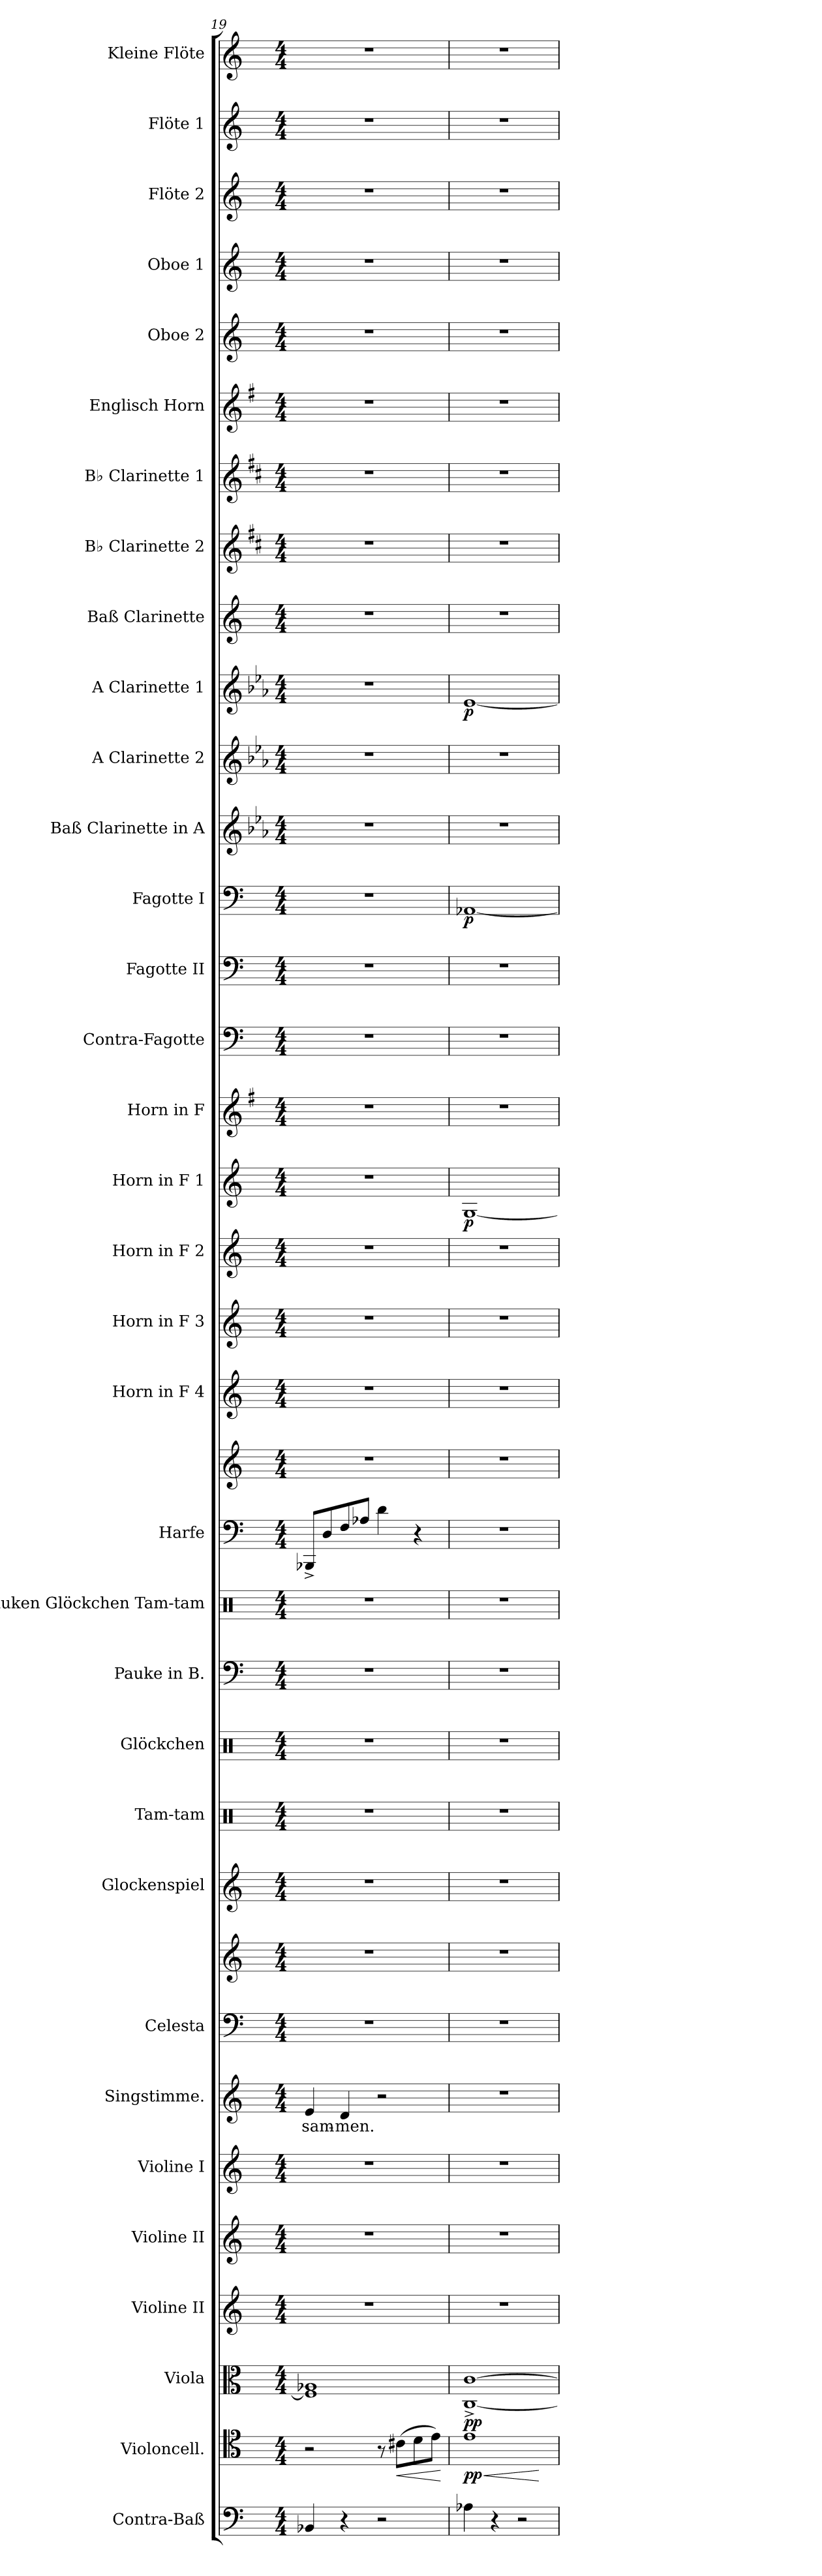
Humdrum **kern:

**kern	**kern	**dynam	**kern	**dynam	**kern	**kern	**kern	**kern	**text	**kern	**kern	**kern	**kern	**kern	**kern	**kern	**kern	**kern	**kern	**kern	**kern	**kern	**dynam	**kern	**kern	**kern	**kern	**dynam	**kern	**kern	**kern	**dynam	**kern	**kern	**kern	**kern	**kern	**kern	**kern	**kern	**kern
*part34	*part33	*part33	*part32	*part32	*part31	*part30	*part29	*part28	*part28	*part27	*part27	*part26	*part25	*part24	*part23	*part22	*part21	*part21	*part20	*part19	*part18	*part17	*part17	*part16	*part15	*part14	*part13	*part13	*part12	*part11	*part10	*part10	*part9	*part8	*part7	*part6	*part5	*part4	*part3	*part2	*part1
*staff36	*staff35	*staff35	*staff34	*staff34	*staff33	*staff32	*staff31	*staff30	*staff30	*staff29	*staff28	*staff27	*staff26	*staff25	*staff24	*staff23	*staff22	*staff21	*staff20	*staff19	*staff18	*staff17	*staff17	*staff16	*staff15	*staff14	*staff13	*staff13	*staff12	*staff11	*staff10	*staff10	*staff9	*staff8	*staff7	*staff6	*staff5	*staff4	*staff3	*staff2	*staff1
*I"Contra-Baß	*I"Violoncell.	*	*I"Viola	*	*I"Violine II	*I"Violine II	*I"Violine I	*I"Singstimme.	*	*I"Celesta	*	*I"Glockenspiel	*I"Tam-tam	*I"Glöckchen	*I"Pauke in B.	*I"Pauken  Glöckchen Tam-tam	*I"Harfe	*	*I"Horn in F 4	*I"Horn in F 3	*I"Horn in F 2	*I"Horn in F 1	*	*I"Horn in F	*I"Contra-Fagotte	*I"Fagotte II	*I"Fagotte I	*	*I"Baß Clarinette in A	*I"A Clarinette 2	*I"A Clarinette 1	*	*I"Baß Clarinette	*I"B♭ Clarinette 2	*I"B♭ Clarinette 1	*I"Englisch Horn	*I"Oboe 2	*I"Oboe 1	*I"Flöte 2	*I"Flöte 1	*I"Kleine Flöte
*I'C.-B.	*I'Vc.	*	*I'Vla.	*	*I'Vln. II	*I'Vln. II	*I'Vln. I	*I'Sgst.	*	*I'Cel.	*	*I'Glk.	*I'Tam-tam	*I'Gl.	*I'Pauke	*I'Tam-tam	*I'Hfe.	*	*I'Hn. 4	*I'Hn. 3	*I'Hn. 2	*I'Hn. 1	*	*	*I'C.-Fg.	*I'Fg. II	*I'Fg. I	*	*	*I'A Cl. 2	*I'A Cl. 1	*	*I'B. Cl.	*I'B♭ Cl. 2	*I'B♭ Cl. 1	*I'E. H.	*I'Ob. 2	*I'Ob. 1	*I'Fl. 2	*I'Fl. 1	*I'Kl. Fl.
!!LO:PB:g=z
*clefF4	*clefC4	*	*clefC3	*	*clefG2	*clefG2	*clefG2	*clefG2	*	*clefF4	*clefG2	*clefG2	*clefX	*clefX	*clefF4	*clefX	*clefF4	*clefG2	*clefG2	*clefG2	*clefG2	*clefG2	*	*clefG2	*clefF4	*clefF4	*clefF4	*	*clefG2	*clefG2	*clefG2	*	*clefG2	*clefG2	*clefG2	*clefG2	*clefG2	*clefG2	*clefG2	*clefG2	*clefG2
*ITrd7c12	*	*	*	*	*	*	*	*	*	*ITrd-7c-12	*ITrd-7c-12	*ITrd-14c-24	*	*	*	*	*	*	*ITrd4c7	*ITrd4c7	*ITrd4c7	*ITrd4c7	*	*ITrd4c7	*ITrd7c12	*	*	*	*ITrd2c3	*ITrd2c3	*ITrd2c3	*	*ITrd8c14	*ITrd1c2	*ITrd1c2	*ITrd4c7	*	*	*	*	*ITrd-7c-12
*k[]	*k[]	*	*k[]	*	*k[]	*k[]	*k[]	*k[]	*	*k[]	*k[]	*k[]	*k[]	*k[]	*k[]	*k[]	*k[]	*k[]	*k[b-]	*k[b-]	*k[b-]	*k[b-]	*	*k[]	*k[]	*k[]	*k[]	*	*k[]	*k[]	*k[]	*	*k[]	*k[]	*k[]	*k[]	*k[]	*k[]	*k[]	*k[]	*k[]
*M4/4	*M4/4	*	*M4/4	*	*M4/4	*M4/4	*M4/4	*M4/4	*	*M4/4	*M4/4	*M4/4	*M4/4	*M4/4	*M4/4	*M4/4	*M4/4	*M4/4	*M4/4	*M4/4	*M4/4	*M4/4	*	*M4/4	*M4/4	*M4/4	*M4/4	*	*M4/4	*M4/4	*M4/4	*	*M4/4	*M4/4	*M4/4	*M4/4	*M4/4	*M4/4	*M4/4	*M4/4	*M4/4
=19	=19	=19	=19	=19	=19	=19	=19	=19	=19	=19	=19	=19	=19	=19	=19	=19	=19	=19	=19	=19	=19	=19	=19	=19	=19	=19	=19	=19	=19	=19	=19	=19	=19	=19	=19	=19	=19	=19	=19	=19	=19
!	!	!	!	!	!	!	!	!	!LO:LY:b	!	!	!	!	!	!	!	!	!	!	!	!	!	!	!	!	!	!	!	!	!	!	!	!	!	!	!	!	!	!	!	!
4BBB-X/	2r	.	1F] 1A-X	.	1r	1r	1r	4e/	-sam-	1r	1r	1r	1r	1r	1r	1r	8BBB-X^/L	1r	1r	1r	1r	1r	.	1r	1r	1r	1r	.	1r	1r	1r	.	1r	1r	1r	1r	1r	1r	1r	1r	1r
.	.	.	.	.	.	.	.	.	.	.	.	.	.	.	.	.	8D/	.	.	.	.	.	.	.	.	.	.	.	.	.	.	.	.	.	.	.	.	.	.	.	.
!	!	!	!	!	!	!	!	!	!LO:LY:b	!	!	!	!	!	!	!	!	!	!	!	!	!	!	!	!	!	!	!	!	!	!	!	!	!	!	!	!	!	!	!	!
4r	.	.	.	.	.	.	.	4d/	-men.	.	.	.	.	.	.	.	8F/	.	.	.	.	.	.	.	.	.	.	.	.	.	.	.	.	.	.	.	.	.	.	.	.
.	.	.	.	.	.	.	.	.	.	.	.	.	.	.	.	.	8A-X/J	.	.	.	.	.	.	.	.	.	.	.	.	.	.	.	.	.	.	.	.	.	.	.	.
2r	8r	.	.	.	.	.	.	2r	.	.	.	.	.	.	.	.	4d\	.	.	.	.	.	.	.	.	.	.	.	.	.	.	.	.	.	.	.	.	.	.	.	.
!	!	!LO:HP:b	!	!	!	!	!	!	!	!	!	!	!	!	!	!	!	!	!	!	!	!	!	!	!	!	!	!	!	!	!	!	!	!	!	!	!	!	!	!	!
.	(8c#X\L	<	.	.	.	.	.	.	.	.	.	.	.	.	.	.	.	.	.	.	.	.	.	.	.	.	.	.	.	.	.	.	.	.	.	.	.	.	.	.	.
.	8d\	.	.	.	.	.	.	.	.	.	.	.	.	.	.	.	4r	.	.	.	.	.	.	.	.	.	.	.	.	.	.	.	.	.	.	.	.	.	.	.	.
.	8e\J)	.	.	.	.	.	.	.	.	.	.	.	.	.	.	.	.	.	.	.	.	.	.	.	.	.	.	.	.	.	.	.	.	.	.	.	.	.	.	.	.
.	.	[	.	.	.	.	.	.	.	.	.	.	.	.	.	.	.	.	.	.	.	.	.	.	.	.	.	.	.	.	.	.	.	.	.	.	.	.	.	.	.
=20	=20	=20	=20	=20	=20	=20	=20	=20	=20	=20	=20	=20	=20	=20	=20	=20	=20	=20	=20	=20	=20	=20	=20	=20	=20	=20	=20	=20	=20	=20	=20	=20	=20	=20	=20	=20	=20	=20	=20	=20	=20
!	!	!LO:HP:b	!	!	!	!	!	!	!	!	!	!	!	!	!	!	!	!	!	!	!	!	!	!	!	!	!	!	!	!	!	!	!	!	!	!	!	!	!	!	!
!	!	!LO:DY:n=1:b	!	!LO:DY:b	!	!	!	!	!	!	!	!	!	!	!	!	!	!	!	!	!	!	!LO:DY:b	!	!	!	!	!LO:DY:b	!	!	!	!LO:DY:b	!	!	!	!	!	!	!	!	!
4AA-X\	1e	< pp	[1C^ [1c^	pp	1r	1r	1r	1r	.	1r	1r	1r	1r	1r	1r	1r	1r	1r	1r	1r	1r	[1C	p	1r	1r	1r	[1AA-X	p	1r	1r	[1c	p	1r	1r	1r	1r	1r	1r	1r	1r	1r
4r	.	.	.	.	.	.	.	.	.	.	.	.	.	.	.	.	.	.	.	.	.	.	.	.	.	.	.	.	.	.	.	.	.	.	.	.	.	.	.	.	.
2r	.	.	.	.	.	.	.	.	.	.	.	.	.	.	.	.	.	.	.	.	.	.	.	.	.	.	.	.	.	.	.	.	.	.	.	.	.	.	.	.	.
.	.	[	.	.	.	.	.	.	.	.	.	.	.	.	.	.	.	.	.	.	.	.	.	.	.	.	.	.	.	.	.	.	.	.	.	.	.	.	.	.	.
=	=	=	=	=	=	=	=	=	=	=	=	=	=	=	=	=	=	=	=	=	=	=	=	=	=	=	=	=	=	=	=	=	=	=	=	=	=	=	=	=	=
*-	*-	*-	*-	*-	*-	*-	*-	*-	*-	*-	*-	*-	*-	*-	*-	*-	*-	*-	*-	*-	*-	*-	*-	*-	*-	*-	*-	*-	*-	*-	*-	*-	*-	*-	*-	*-	*-	*-	*-	*-	*-
